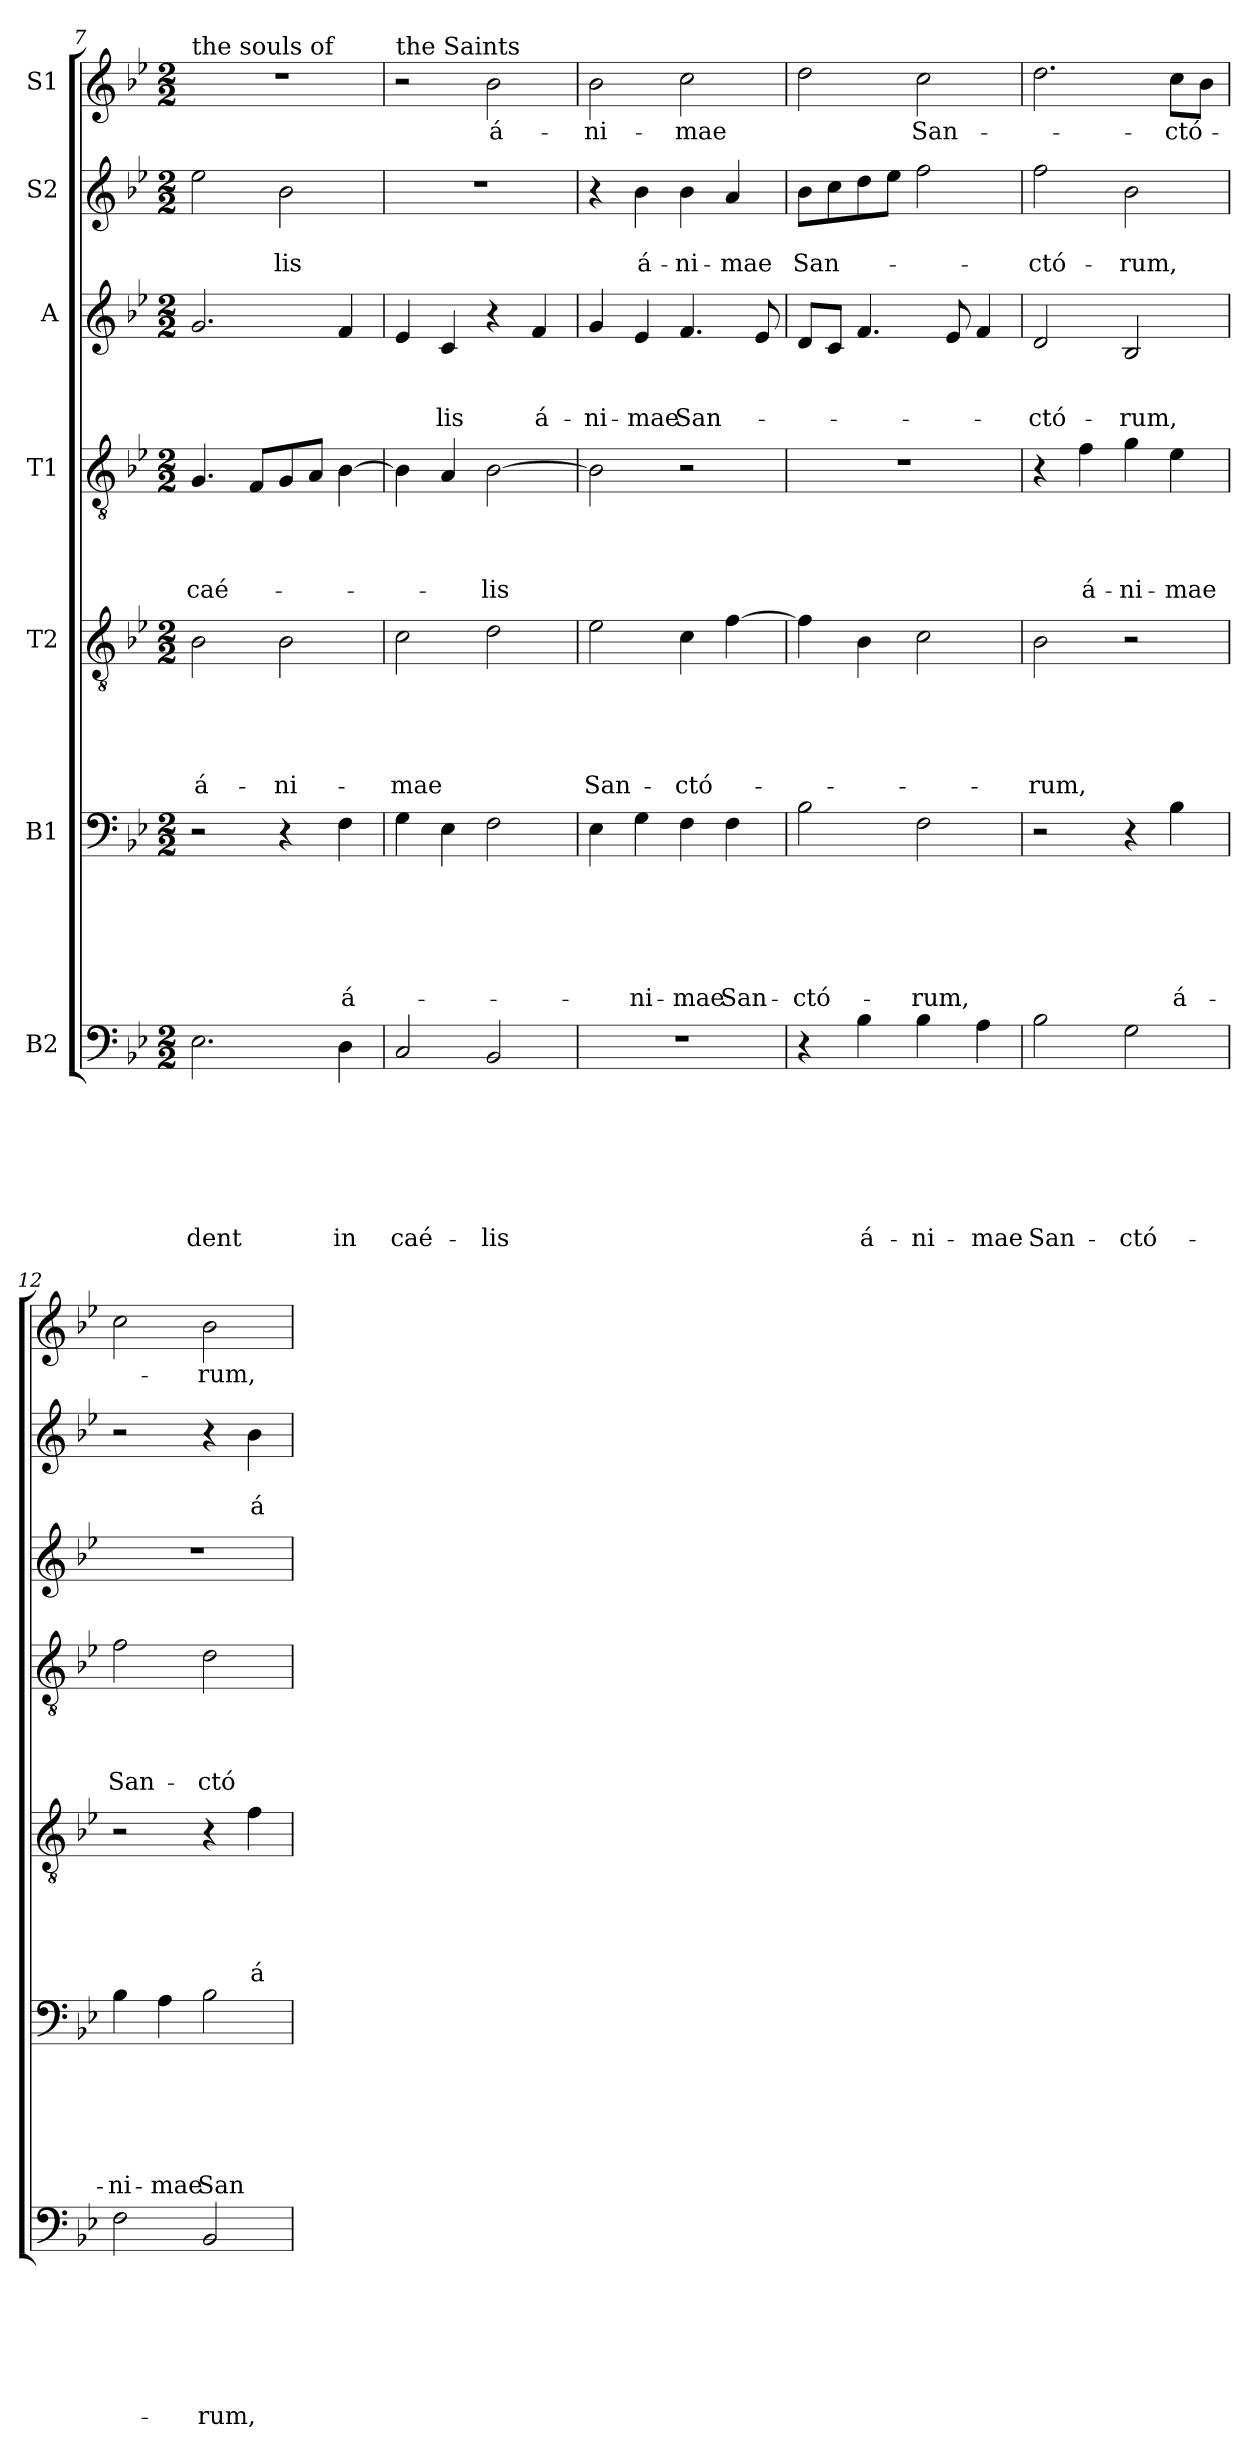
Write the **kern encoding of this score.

**kern	**text	**text	**text	**text	**text	**text	**text	**kern	**text	**text	**text	**text	**text	**text	**kern	**text	**text	**text	**text	**text	**kern	**text	**text	**text	**text	**kern	**text	**text	**text	**kern	**text	**text	**kern	**text
*part7	*part7	*part7	*part7	*part7	*part7	*part7	*part7	*part6	*part6	*part6	*part6	*part6	*part6	*part6	*part5	*part5	*part5	*part5	*part5	*part5	*part4	*part4	*part4	*part4	*part4	*part3	*part3	*part3	*part3	*part2	*part2	*part2	*part1	*part1
*staff7	*staff7	*staff7	*staff7	*staff7	*staff7	*staff7	*staff7	*staff6	*staff6	*staff6	*staff6	*staff6	*staff6	*staff6	*staff5	*staff5	*staff5	*staff5	*staff5	*staff5	*staff4	*staff4	*staff4	*staff4	*staff4	*staff3	*staff3	*staff3	*staff3	*staff2	*staff2	*staff2	*staff1	*staff1
*I"B2	*	*	*	*	*	*	*	*I"B1	*	*	*	*	*	*	*I"T2	*	*	*	*	*	*I"T1	*	*	*	*	*I"A	*	*	*	*I"S2	*	*	*I"S1	*
!!LO:PB:g=z
*clefF4	*	*	*	*	*	*	*	*clefF4	*	*	*	*	*	*	*clefGv2	*	*	*	*	*	*clefGv2	*	*	*	*	*clefG2	*	*	*	*clefG2	*	*	*clefG2	*
*k[b-e-]	*	*	*	*	*	*	*	*k[b-e-]	*	*	*	*	*	*	*k[b-e-]	*	*	*	*	*	*k[b-e-]	*	*	*	*	*k[b-e-]	*	*	*	*k[b-e-]	*	*	*k[b-e-]	*
*B-:	*	*	*	*	*	*	*	*B-:	*	*	*	*	*	*	*B-:	*	*	*	*	*	*B-:	*	*	*	*	*B-:	*	*	*	*B-:	*	*	*B-:	*
*M2/2	*	*	*	*	*	*	*	*M2/2	*	*	*	*	*	*	*M2/2	*	*	*	*	*	*M2/2	*	*	*	*	*M2/2	*	*	*	*M2/2	*	*	*M2/2	*
=7	=7	=7	=7	=7	=7	=7	=7	=7	=7	=7	=7	=7	=7	=7	=7	=7	=7	=7	=7	=7	=7	=7	=7	=7	=7	=7	=7	=7	=7	=7	=7	=7	=7	=7
!	!	!	!	!	!	!	!	!	!	!	!	!	!	!	!	!	!	!	!	!	!	!	!	!	!	!	!	!	!	!	!	!	!LO:TX:a:t=the souls of	!
!	!	!	!	!	!	!	!LO:LY:b	!	!	!	!	!	!	!	!	!	!	!	!	!LO:LY:b	!	!	!	!	!LO:LY:b	!	!	!	!	!	!	!	!	!
2.E-\	.	.	.	.	.	.	-dent	2r	.	.	.	.	.	.	2B-\	.	.	.	.	á-	4.G/	.	.	.	caé-	2.g/	.	.	.	2ee-\	.	.	1r	.
.	.	.	.	.	.	.	.	.	.	.	.	.	.	.	.	.	.	.	.	.	8F/L	.	.	.	.	.	.	.	.	.	.	.	.	.
!	!	!	!	!	!	!	!	!	!	!	!	!	!	!	!	!	!	!	!	!LO:LY:b	!	!	!	!	!	!	!	!	!	!	!	!LO:LY:b	!	!
.	.	.	.	.	.	.	.	4r	.	.	.	.	.	.	2B-\	.	.	.	.	-ni-	8G/	.	.	.	.	.	.	.	.	2b-\	.	-lis	.	.
.	.	.	.	.	.	.	.	.	.	.	.	.	.	.	.	.	.	.	.	.	8A/J	.	.	.	.	.	.	.	.	.	.	.	.	.
!	!	!	!	!	!	!	!LO:LY:b	!	!	!	!	!	!	!LO:LY:b	!	!	!	!	!	!	!	!	!	!	!	!	!	!	!	!	!	!	!	!
4D\	.	.	.	.	.	.	in	4F\	.	.	.	.	.	á-	.	.	.	.	.	.	[4B-\	.	.	.	.	4f/	.	.	.	.	.	.	.	.
=8	=8	=8	=8	=8	=8	=8	=8	=8	=8	=8	=8	=8	=8	=8	=8	=8	=8	=8	=8	=8	=8	=8	=8	=8	=8	=8	=8	=8	=8	=8	=8	=8	=8	=8
!	!	!	!	!	!	!	!	!	!	!	!	!	!	!	!	!	!	!	!	!	!	!	!	!	!	!	!	!	!	!	!	!	!LO:TX:a:t=the Saints	!
!	!	!	!	!	!	!	!LO:LY:b	!	!	!	!	!	!	!	!	!	!	!	!	!LO:LY:b	!	!	!	!	!	!	!	!	!	!	!	!	!	!
2C/	.	.	.	.	.	.	caé-	4G\	.	.	.	.	.	.	2c\	.	.	.	.	-mae	4B-\]	.	.	.	.	4e-/	.	.	.	1r	.	.	2r	.
!	!	!	!	!	!	!	!	!	!	!	!	!	!	!	!	!	!	!	!	!	!	!	!	!	!	!	!	!	!LO:LY:b	!	!	!	!	!
.	.	.	.	.	.	.	.	4E-\	.	.	.	.	.	.	.	.	.	.	.	.	4A/	.	.	.	.	4c/	.	.	-lis	.	.	.	.	.
!	!	!	!	!	!	!	!LO:LY:b	!	!	!	!	!	!	!	!	!	!	!	!	!	!	!	!	!	!LO:LY:b	!	!	!	!	!	!	!	!	!LO:LY:b
2BB-/	.	.	.	.	.	.	-lis	2F\	.	.	.	.	.	.	2d\	.	.	.	.	.	[2B-\	.	.	.	-lis	4r	.	.	.	.	.	.	2b-\	á-
!	!	!	!	!	!	!	!	!	!	!	!	!	!	!	!	!	!	!	!	!	!	!	!	!	!	!	!	!	!LO:LY:b	!	!	!	!	!
.	.	.	.	.	.	.	.	.	.	.	.	.	.	.	.	.	.	.	.	.	.	.	.	.	.	4f/	.	.	á-	.	.	.	.	.
=9	=9	=9	=9	=9	=9	=9	=9	=9	=9	=9	=9	=9	=9	=9	=9	=9	=9	=9	=9	=9	=9	=9	=9	=9	=9	=9	=9	=9	=9	=9	=9	=9	=9	=9
!	!	!	!	!	!	!	!	!	!	!	!	!	!	!	!	!	!	!	!	!LO:LY:b	!	!	!	!	!	!	!	!	!LO:LY:b	!	!	!	!	!LO:LY:b
1r	.	.	.	.	.	.	.	4E-\	.	.	.	.	.	.	2e-\	.	.	.	.	San-	2B-\]	.	.	.	.	4g/	.	.	-ni-	4r	.	.	2b-\	-ni-
!	!	!	!	!	!	!	!	!	!	!	!	!	!	!LO:LY:b	!	!	!	!	!	!	!	!	!	!	!	!	!	!	!LO:LY:b	!	!	!LO:LY:b	!	!
.	.	.	.	.	.	.	.	4G\	.	.	.	.	.	-ni-	.	.	.	.	.	.	.	.	.	.	.	4e-/	.	.	-mae	4b-\	.	á-	.	.
!	!	!	!	!	!	!	!	!	!	!	!	!	!	!LO:LY:b	!	!	!	!	!	!LO:LY:b	!	!	!	!	!	!	!	!	!LO:LY:b	!	!	!LO:LY:b	!	!LO:LY:b
.	.	.	.	.	.	.	.	4F\	.	.	.	.	.	-mae	4c\	.	.	.	.	-ctó-	2r	.	.	.	.	4.f/	.	.	San-	4b-\	.	-ni-	2cc\	-mae
!	!	!	!	!	!	!	!	!	!	!	!	!	!	!LO:LY:b	!	!	!	!	!	!	!	!	!	!	!	!	!	!	!	!	!	!LO:LY:b	!	!
.	.	.	.	.	.	.	.	4F\	.	.	.	.	.	San-	[4f\	.	.	.	.	.	.	.	.	.	.	.	.	.	.	4a/	.	-mae	.	.
.	.	.	.	.	.	.	.	.	.	.	.	.	.	.	.	.	.	.	.	.	.	.	.	.	.	8e-/	.	.	.	.	.	.	.	.
=10	=10	=10	=10	=10	=10	=10	=10	=10	=10	=10	=10	=10	=10	=10	=10	=10	=10	=10	=10	=10	=10	=10	=10	=10	=10	=10	=10	=10	=10	=10	=10	=10	=10	=10
!	!	!	!	!	!	!	!	!	!	!	!	!	!	!LO:LY:b	!	!	!	!	!	!	!	!	!	!	!	!	!	!	!	!	!	!LO:LY:b	!	!
4r	.	.	.	.	.	.	.	2B-\	.	.	.	.	.	-ctó-	4f\]	.	.	.	.	.	1r	.	.	.	.	8d/L	.	.	.	8b-\L	.	San-	2dd\	.
.	.	.	.	.	.	.	.	.	.	.	.	.	.	.	.	.	.	.	.	.	.	.	.	.	.	8c/J	.	.	.	8cc\	.	.	.	.
!	!	!	!	!	!	!	!LO:LY:b	!	!	!	!	!	!	!	!	!	!	!	!	!	!	!	!	!	!	!	!	!	!	!	!	!	!	!
4B-\	.	.	.	.	.	.	á-	.	.	.	.	.	.	.	4B-\	.	.	.	.	.	.	.	.	.	.	4.f/	.	.	.	8dd\	.	.	.	.
.	.	.	.	.	.	.	.	.	.	.	.	.	.	.	.	.	.	.	.	.	.	.	.	.	.	.	.	.	.	8ee-\J	.	.	.	.
!	!	!	!	!	!	!	!LO:LY:b	!	!	!	!	!	!	!LO:LY:b	!	!	!	!	!	!	!	!	!	!	!	!	!	!	!	!	!	!	!	!LO:LY:b
4B-\	.	.	.	.	.	.	-ni-	2F\	.	.	.	.	.	-rum,	2c\	.	.	.	.	.	.	.	.	.	.	.	.	.	.	2ff\	.	.	2cc\	San-
.	.	.	.	.	.	.	.	.	.	.	.	.	.	.	.	.	.	.	.	.	.	.	.	.	.	8e-/	.	.	.	.	.	.	.	.
!	!	!	!	!	!	!	!LO:LY:b	!	!	!	!	!	!	!	!	!	!	!	!	!	!	!	!	!	!	!	!	!	!	!	!	!	!	!
4A\	.	.	.	.	.	.	-mae	.	.	.	.	.	.	.	.	.	.	.	.	.	.	.	.	.	.	4f/	.	.	.	.	.	.	.	.
=11	=11	=11	=11	=11	=11	=11	=11	=11	=11	=11	=11	=11	=11	=11	=11	=11	=11	=11	=11	=11	=11	=11	=11	=11	=11	=11	=11	=11	=11	=11	=11	=11	=11	=11
!	!	!	!	!	!	!	!LO:LY:b	!	!	!	!	!	!	!	!	!	!	!	!	!LO:LY:b	!	!	!	!	!	!	!	!	!LO:LY:b	!	!	!LO:LY:b	!	!
2B-\	.	.	.	.	.	.	San-	2r	.	.	.	.	.	.	2B-\	.	.	.	.	-rum,	4r	.	.	.	.	2d/	.	.	-ctó-	2ff\	.	-ctó-	2.dd\	.
!	!	!	!	!	!	!	!	!	!	!	!	!	!	!	!	!	!	!	!	!	!	!	!	!	!LO:LY:b	!	!	!	!	!	!	!	!	!
.	.	.	.	.	.	.	.	.	.	.	.	.	.	.	.	.	.	.	.	.	4f\	.	.	.	á-	.	.	.	.	.	.	.	.	.
!	!	!	!	!	!	!	!LO:LY:b	!	!	!	!	!	!	!	!	!	!	!	!	!	!	!	!	!	!LO:LY:b	!	!	!	!LO:LY:b	!	!	!LO:LY:b	!	!
2G\	.	.	.	.	.	.	-ctó-	4r	.	.	.	.	.	.	2r	.	.	.	.	.	4g\	.	.	.	-ni-	2B-/	.	.	-rum,	2b-\	.	-rum,	.	.
!	!	!	!	!	!	!	!	!	!	!	!	!	!	!LO:LY:b	!	!	!	!	!	!	!	!	!	!	!LO:LY:b	!	!	!	!	!	!	!	!	!LO:LY:b
.	.	.	.	.	.	.	.	4B-\	.	.	.	.	.	á-	.	.	.	.	.	.	4e-\	.	.	.	-mae	.	.	.	.	.	.	.	8cc\L	-ctó-
.	.	.	.	.	.	.	.	.	.	.	.	.	.	.	.	.	.	.	.	.	.	.	.	.	.	.	.	.	.	.	.	.	8b-\J	.
!!LO:PB:g=z
=12	=12	=12	=12	=12	=12	=12	=12	=12	=12	=12	=12	=12	=12	=12	=12	=12	=12	=12	=12	=12	=12	=12	=12	=12	=12	=12	=12	=12	=12	=12	=12	=12	=12	=12
!	!	!	!	!	!	!	!	!	!	!	!	!	!	!LO:LY:b	!	!	!	!	!	!	!	!	!	!	!LO:LY:b	!	!	!	!	!	!	!	!	!
2F\	.	.	.	.	.	.	.	4B-\	.	.	.	.	.	-ni-	2r	.	.	.	.	.	2f\	.	.	.	San-	1r	.	.	.	2r	.	.	2cc\	.
!	!	!	!	!	!	!	!	!	!	!	!	!	!	!LO:LY:b	!	!	!	!	!	!	!	!	!	!	!	!	!	!	!	!	!	!	!	!
.	.	.	.	.	.	.	.	4A\	.	.	.	.	.	-mae	.	.	.	.	.	.	.	.	.	.	.	.	.	.	.	.	.	.	.	.
!	!	!	!	!	!	!	!LO:LY:b	!	!	!	!	!	!	!LO:LY:b	!	!	!	!	!	!	!	!	!	!	!LO:LY:b	!	!	!	!	!	!	!	!	!LO:LY:b
2BB-/	.	.	.	.	.	.	-rum,	2B-\	.	.	.	.	.	San-	4r	.	.	.	.	.	2d\	.	.	.	-ctó-	.	.	.	.	4r	.	.	2b-\	-rum,
!	!	!	!	!	!	!	!	!	!	!	!	!	!	!	!	!	!	!	!	!LO:LY:b	!	!	!	!	!	!	!	!	!	!	!	!LO:LY:b	!	!
.	.	.	.	.	.	.	.	.	.	.	.	.	.	.	4f\	.	.	.	.	á-	.	.	.	.	.	.	.	.	.	4b-\	.	á-	.	.
=	=	=	=	=	=	=	=	=	=	=	=	=	=	=	=	=	=	=	=	=	=	=	=	=	=	=	=	=	=	=	=	=	=	=
*-	*-	*-	*-	*-	*-	*-	*-	*-	*-	*-	*-	*-	*-	*-	*-	*-	*-	*-	*-	*-	*-	*-	*-	*-	*-	*-	*-	*-	*-	*-	*-	*-	*-	*-
